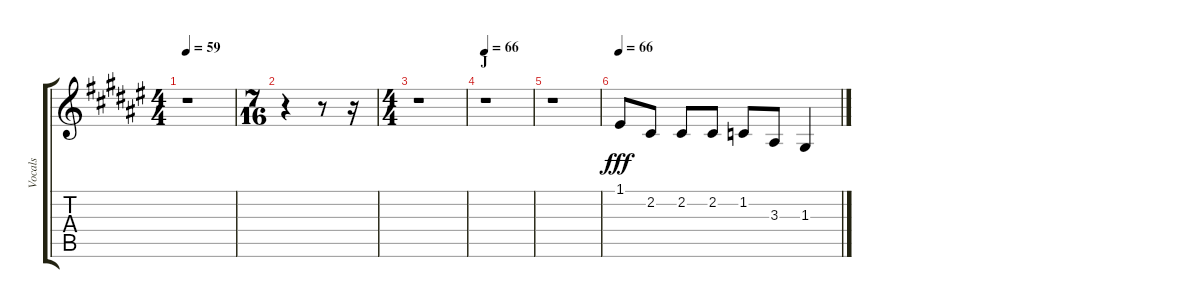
\track ("Vocals" "Vocals") {instrument lead6voice}
\staff {score tabs}
\tuning (E4 B3 G3 D3 A2 E2) {hide}
\ts (4 4)
\tempo 59
\clef g2
\ks f#
r.1{dy fff} |
\ts (7 16)
r.4 r.8 r.16 |
\ts (4 4)
r.1 |
\section ("" "J")
\tempo 66
r.1 |
r.1 |
\tempo 66
1.1.8 2.2.8 2.2.8 2.2.8 1.2.8 3.3.8 1.3.4
